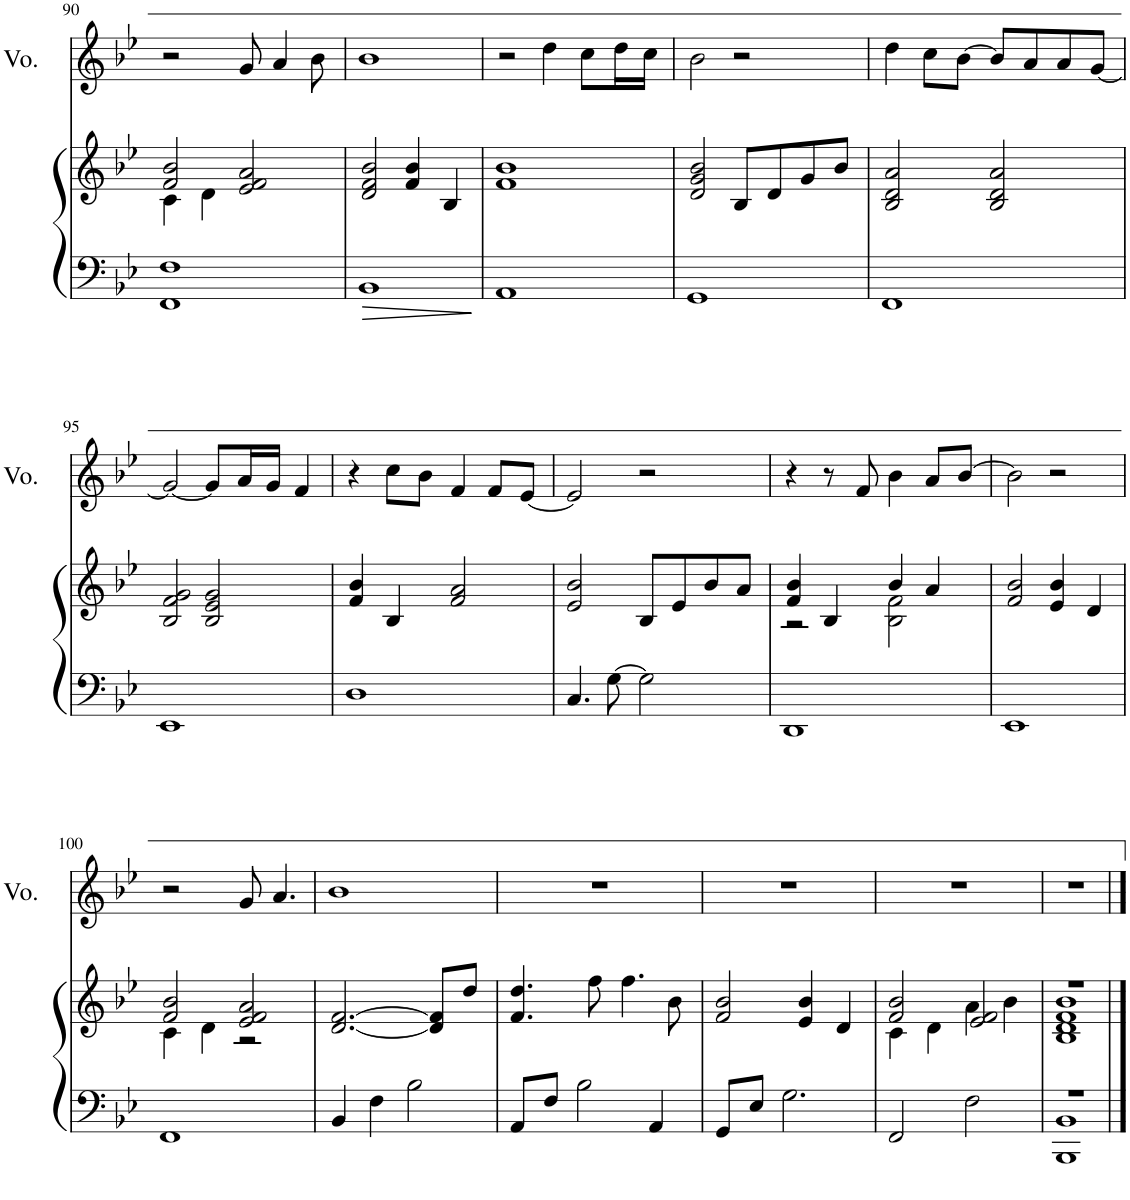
**kern	**kern	**kern
*part2	*part2	*part1
*staff3	*staff2	*staff1
*I"Piano	*	*I"Voice
*I'Pno	*	*I'Vo.
!!LO:PB:g=z
*clefF4	*clefG2	*clefG2
*k[b-e-]	*k[b-e-]	*k[b-e-]
*M4/4	*M4/4	*M4/4
=90	=90	=90
*	*^	*
1FF 1F	2f/ 2b-/	4c\	2r
.	.	4d\	.
.	2e-/ 2f/ 2a/	2ryy	8g/
.	.	.	4a/
.	.	.	8b-\
*	*v	*v	*
=91	=91	=91
1BB-	2d/ 2f/ 2b-/	1b-
.	4f/ 4b-/	.
.	4B-/	.
=92	=92	=92
1AA	1f 1b-	2r
.	.	4dd\
.	.	8cc\L
.	.	16dd\L
.	.	16cc\JJ
=93	=93	=93
1GG	2d/ 2g/ 2b-/	2b-\
.	8B-/L	2r
.	8d/	.
.	8g/	.
.	8b-/J	.
=94	=94	=94
1FF	2B-/ 2d/ 2a/	4dd\
.	.	8cc\L
.	.	[8b-\J
.	2B-/ 2d/ 2a/	8b-/L]
.	.	8a/
.	.	8a/
.	.	[8g/J
!!LO:LB:g=z
=95	=95	=95
1EE-	2B-/ 2f/ 2g/	2g/_
.	2B-/ 2e-/ 2g/	8g/L]
.	.	16a/L
.	.	16g/JJ
.	.	4f/
=96	=96	=96
1D	4f/ 4b-/	4r
.	4B-/	8cc\L
.	.	8b-\J
.	2f/ 2a/	4f/
.	.	8f/L
.	.	[8e-/J
=97	=97	=97
4.C/	2e-/ 2b-/	2e-/]
[8G\	.	.
2G\]	8B-/L	2r
.	8e-/	.
.	8b-/	.
.	8a/J	.
=98	=98	=98
*	*^	*
1DD	4f/ 4b-/	2r	4r
.	4B-/	.	8r
.	.	.	8f/
.	4b-/	2B-\ 2f\	4b-\
.	4a/	.	8a/L
.	.	.	[8b-/J
*	*v	*v	*
=99	=99	=99
1EE-	2f/ 2b-/	2b-\]
.	4e-/ 4b-/	2r
.	4d/	.
!!LO:LB:g=z
=100	=100	=100
*	*^	*
1FF	2f/ 2b-/	4c\	2r
.	.	4d\	.
.	2e-/ 2f/ 2a/	2r	8g/
.	.	.	4.a/
*	*v	*v	*
=101	=101	=101
4BB-/	[2.d/ [2.f/	1b-
4F\	.	.
2B-\	.	.
.	8d/] 8f/]L	.
.	8dd/J	.
=102	=102	=102
8AA/L	4.f/ 4.dd/	1r
8F/J	.	.
2B-\	.	.
.	8ff\	.
.	4.ff\	.
4AA/	.	.
.	8b-\	.
=103	=103	=103
8GG/L	2f/ 2b-/	1r
8E-/J	.	.
2.G\	.	.
.	4e-/ 4b-/	.
.	4d/	.
=104	=104	=104
*	*^	*
2FF/	2f/ 2b-/	4c\	1r
.	.	4d\	.
2F\	2e-/ 2f/	4a\	.
.	.	4b-\	.
=105	=105	=105	=105
*^	*	*	*
1r	1BBB- 1BB-	1r	1B- 1d 1f 1b-	1r
*v	*v	*	*	*
*	*v	*v	*
==	==	==
*-	*-	*-
